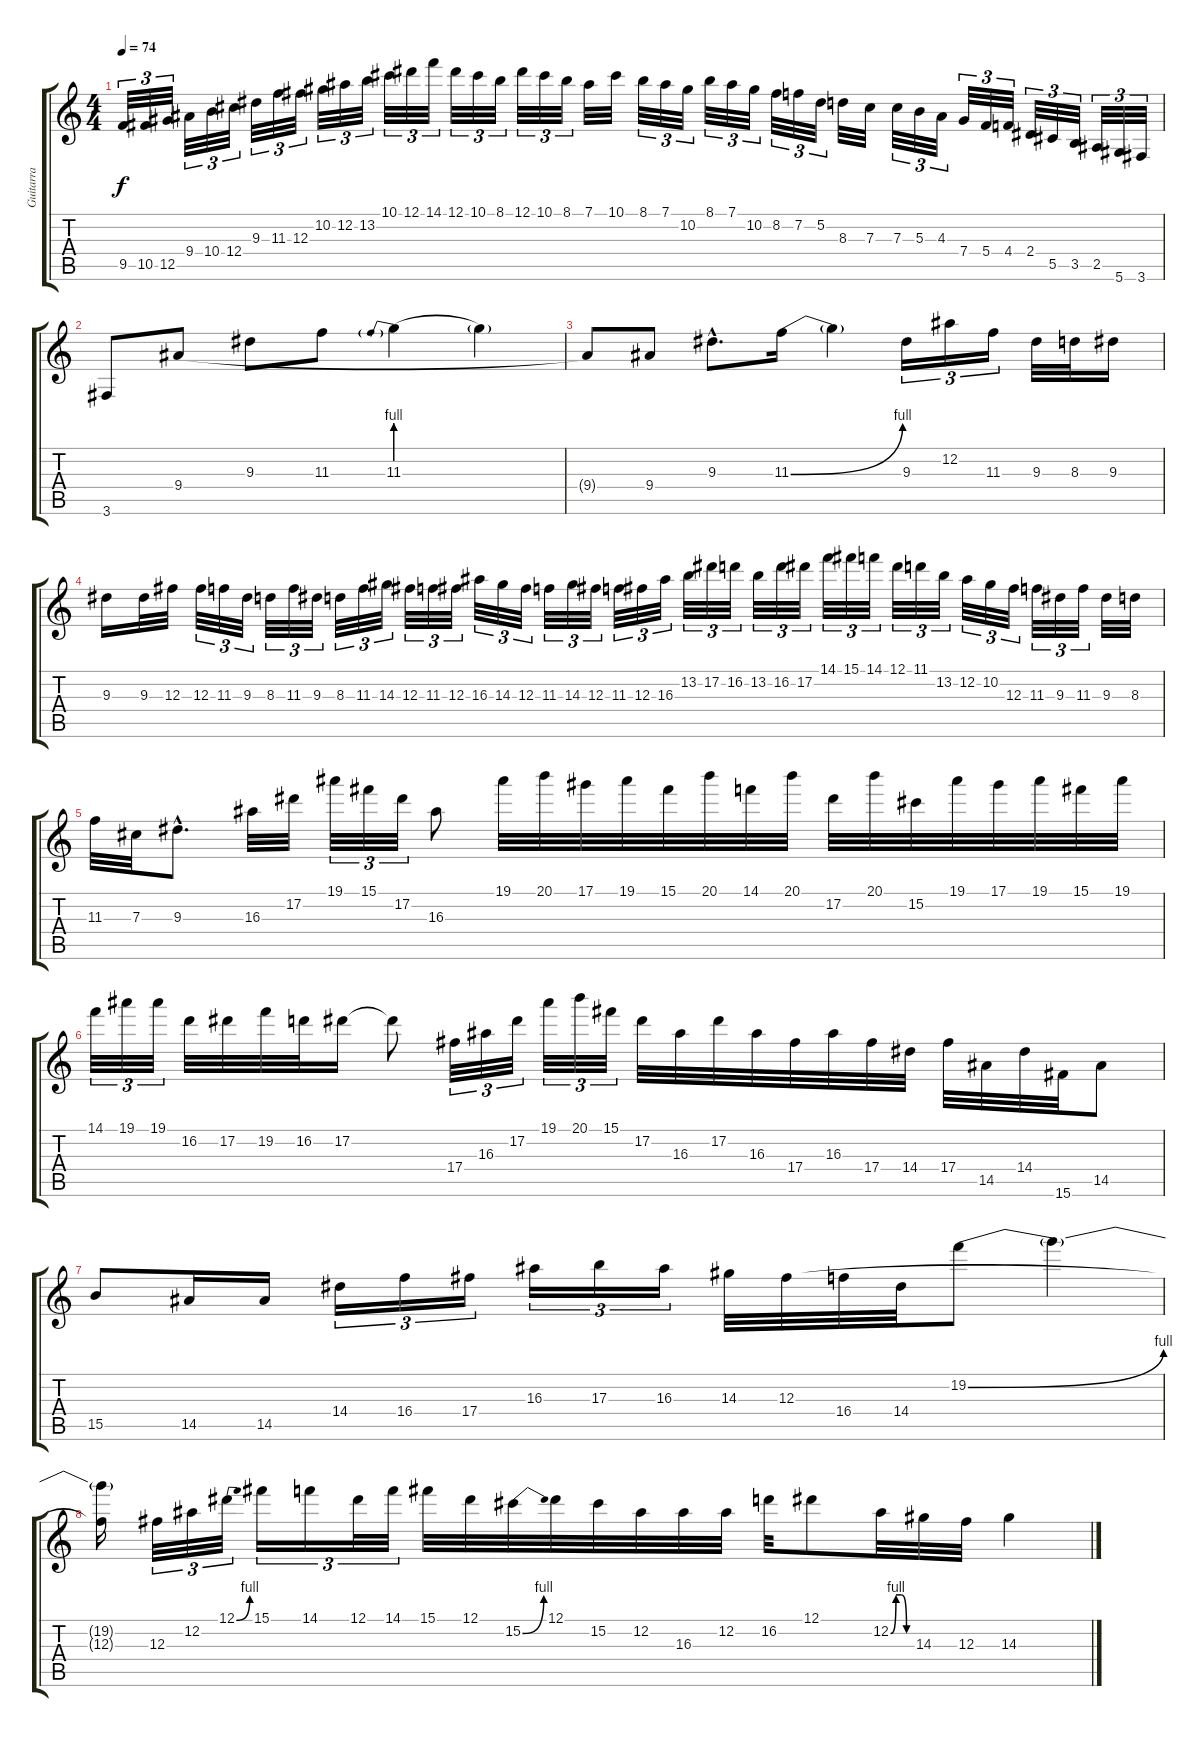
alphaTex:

\track ("Guitarra" "Guitarra") {instrument overdrivenguitar}
\staff {score tabs}
\tuning (Eb4 Bb3 Gb3 Db3 Ab2 Eb2) {hide}
\ts (4 4)
\tempo 74
\clef g2
\ks c
9.5.32{tu (3 2) dy f} 10.5.32{tu (3 2)} 12.5.32{tu (3 2)} 9.4.32{tu (3 2)} 10.4.32{tu (3 2)} 12.4.32{tu (3 2)} 9.3.32{tu (3 2)} 11.3.32{tu (3 2)} 12.3.32{tu (3 2)} 10.2.32{tu (3 2)} 12.2.32{tu (3 2)} 13.2.32{tu (3 2)} 10.1.32{tu (3 2)} 12.1.32{tu (3 2)} 14.1.32{tu (3 2)} 12.1.32{tu (3 2)} 10.1.32{tu (3 2)} 8.1.32{tu (3 2)} 12.1.32{tu (3 2)} 10.1.32{tu (3 2)} 8.1.32{tu (3 2)} 7.1.32 10.1.32 8.1.32{tu (3 2)} 7.1.32{tu (3 2)} 10.2.32{tu (3 2)} 8.1.32{tu (3 2)} 7.1.32{tu (3 2)} 10.2.32{tu (3 2)} 8.2.32{tu (3 2)} 7.2.32{tu (3 2)} 5.2.32{tu (3 2)} 8.3.32 7.3.32 7.3.32{tu (3 2)} 5.3.32{tu (3 2)} 4.3.32{tu (3 2)} 7.4.32{tu (3 2)} 5.4.32{tu (3 2)} 4.4.32{tu (3 2)} 2.4.32{tu (3 2)} 5.5.32{tu (3 2)} 3.5.32{tu (3 2)} 2.5.32{tu (3 2)} 5.6.32{tu (3 2)} 3.6.32{tu (3 2)} |
3.6.8 9.4.8 9.3.8 11.3.8 11.3{be (prebend 0 4 60 4)}.4 11.3{t}.4 |
9.4{t}.8 9.4.8 9.3{hac}.8{d} 11.3{be (bend 0 0 60 4)}.16 11.3{t}.4 9.3.16{tu (3 2)} 12.2.16{tu (3 2)} 11.3.16{tu (3 2)} 9.3.32 8.3.32 9.3.16 |
9.3.16 9.3.32 12.3.32 12.3.32{tu (3 2)} 11.3.32{tu (3 2)} 9.3.32{tu (3 2)} 8.3.32{tu (3 2)} 11.3.32{tu (3 2)} 9.3.32{tu (3 2)} 8.3.32{tu (3 2)} 11.3.32{tu (3 2)} 14.3.32{tu (3 2)} 12.3.32{tu (3 2)} 11.3.32{tu (3 2)} 12.3.32{tu (3 2)} 16.3.32{tu (3 2)} 14.3.32{tu (3 2)} 12.3.32{tu (3 2)} 11.3.32{tu (3 2)} 14.3.32{tu (3 2)} 12.3.32{tu (3 2)} 11.3.32{tu (3 2)} 12.3.32{tu (3 2)} 16.3.32{tu (3 2)} 13.2.32{tu (3 2)} 17.2.32{tu (3 2)} 16.2.32{tu (3 2)} 13.2.32{tu (3 2)} 16.2.32{tu (3 2)} 17.2.32{tu (3 2)} 14.1.32{tu (3 2)} 15.1.32{tu (3 2)} 14.1.32{tu (3 2)} 12.1.32{tu (3 2)} 11.1.32{tu (3 2)} 13.2.32{tu (3 2)} 12.2.32{tu (3 2)} 10.2.32{tu (3 2)} 12.3.32{tu (3 2)} 11.3.32{tu (3 2)} 9.3.32{tu (3 2)} 11.3.32{tu (3 2)} 9.3.32 8.3.32 |
11.3.32 7.3.32 9.3{hac}.8{d} 16.3.32 17.2.32 19.1.32{tu (3 2)} 15.1.32{tu (3 2)} 17.2.32{tu (3 2)} 16.3.8 19.1.32 20.1.32 17.1.32 19.1.32 15.1.32 20.1.32 14.1.32 20.1.32 17.2.32 20.1.32 15.2.32 19.1.32 17.1.32 19.1.32 15.1.32 19.1.32 |
14.1.32{tu (3 2)} 19.1.32{tu (3 2)} 19.1.32{tu (3 2)} 16.2.32 17.2.32 19.2.32 16.2.32 17.2.16 17.2{t}.8 17.4.32{tu (3 2)} 16.3.32{tu (3 2)} 17.2.32{tu (3 2)} 19.1.32{tu (3 2)} 20.1.32{tu (3 2)} 15.1.32{tu (3 2)} 17.2.32 16.3.32 17.2.32 16.3.32 17.4.32 16.3.32 17.4.32 14.4.32 17.4.32 14.5.32 14.4.32 15.6.32 14.5.8 |
15.5.8 14.5.16 14.5.16 14.4.16{tu (3 2)} 16.4.16{tu (3 2)} 17.4.16{tu (3 2)} 16.3.16{tu (3 2)} 17.3.16{tu (3 2)} 16.3.16{tu (3 2)} 14.3.32 12.3.32 16.4.32 14.4.32 19.2{be (bend 0 0 60 4)}.8 19.2{t}.4 |
(19.2{t} 12.3{t}).16 12.3.32{tu (3 2)} 12.2.32{tu (3 2)} 12.1{be (bend 0 0 60 4)}.32{tu (3 2)} 15.1.16{tu (3 2)} 14.1.16{tu (3 2)} 12.1.32{tu (3 2)} 14.1.32{tu (3 2)} 15.1.32 12.1.32 15.2{be (bend 0 0 60 4)}.32 12.1.32 15.2.32 12.2.32 16.3.32 12.2.32 16.2.32 12.1.8 12.2{be (custom 0 0 15 4 30 4 45 0 60 0)}.32 14.3.32 12.3.32 14.3.4
